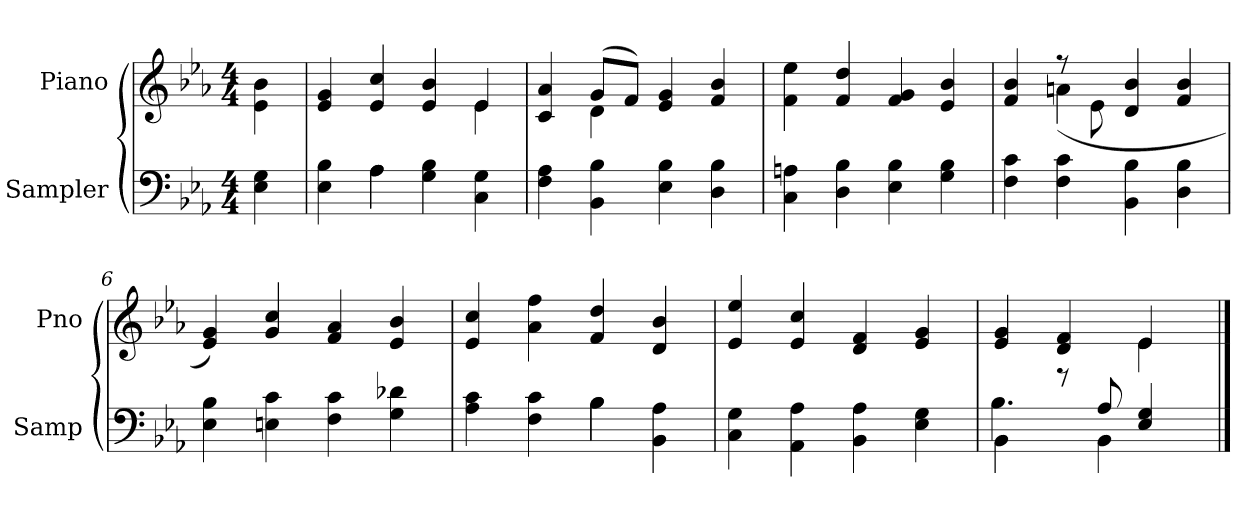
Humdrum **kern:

**kern	**kern
*part2	*part1
*staff2	*staff1
*I"Sampler	*I"Piano
*I'Samp	*I'Pno
*clefF4	*clefG2
*k[b-e-a-]	*k[b-e-a-]
*E-:	*E-:
*M4/4	*M4/4
=1	=1
4E- 4G	4e-\ 4b-\
=2	=2
*^	*^
4E- 4B-	4ryy	4e- 4g	2.ryy
4A-\	4A-	4e- 4cc	.
4G 4B-	2ryy	4e- 4b-	.
4C 4G	.	4e-/	4e-
*v	*v	*	*
=3	=3	=3
4F 4A-	4c 4a-	4ryy
4BB- 4B-	(8g/L	4d
.	8f/J)	.
4E- 4B-	4e- 4g	2ryy
4D 4B-	4f 4b-	.
*	*v	*v
=4	=4
4C 4An	4f 4ee-
4D 4B-	4f 4dd
4E- 4B-	4f 4g
4G 4B-	4e- 4b-
=5	=5
*	*^
4F 4c	4f 4b-	4ryy
4F 4c	8r	(4an
.	8e-\	.
4BB- 4B-	4d 4b-	2ryy
4D 4B-	4f 4b-	.
*	*v	*v
=6	=6
4E- 4B-	4e- 4g)
4En 4c	4g 4cc
4F 4c	4f 4a-
4G 4d-X	4e- 4b-
=7	=7
*^	*
4A- 4c	2ryy	4e- 4cc
4F 4c	.	4a- 4ff
4B-\	4B-	4f 4dd
4BB- 4A-	4ryy	4d 4b-
*v	*v	*
=8	=8
4C 4G	4e- 4ee-
4AA- 4A-	4e- 4cc
4BB- 4A-	4d 4f
4E- 4G	4e- 4g
=9	=9
*^	*^
4BB-\	4.B-	4e- 4g	2ryy
8r	.	4d 4f	.
8A-/	4BB-	.	.
4E- 4G	.	4e-/	4e-
.	8ryy	.	.
*v	*v	*	*
*	*v	*v
==	==
*-	*-
